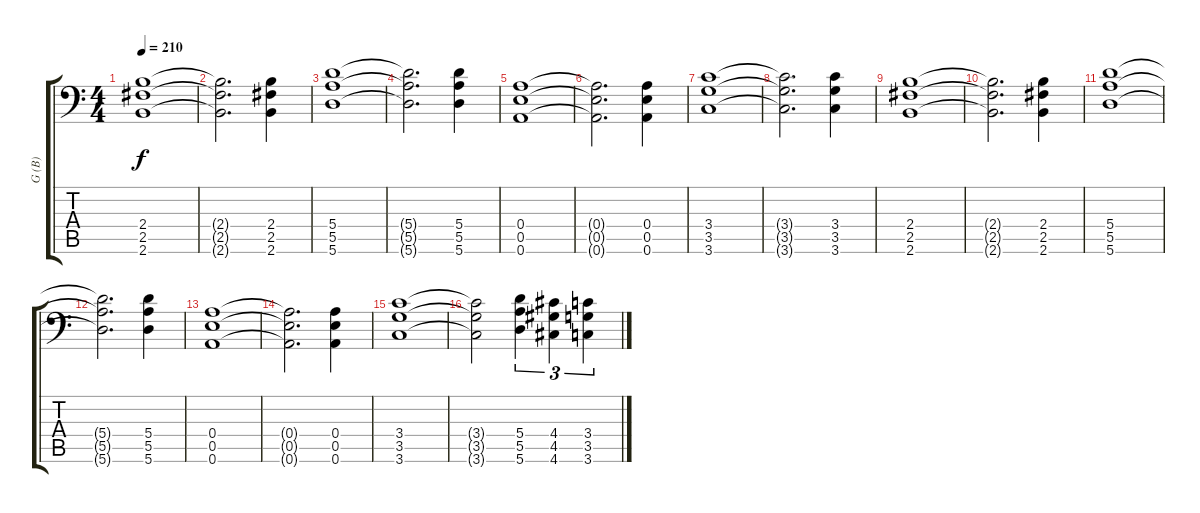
\track ("G (B)" "G (B)") {instrument overdrivenguitar}
\staff {score tabs}
\tuning (D4 A3 D3 A2 E2 A1) {hide}
\ts (4 4)
\tempo 210
\clef f4
\ks c
(2.4 2.5 2.6).1{dy f} |
(2.4{t} 2.5{t} 2.6{t}).2{d} (2.4 2.5 2.6).4 |
(5.4 5.5 5.6).1 |
(5.4{t} 5.5{t} 5.6{t}).2{d} (5.4 5.5 5.6).4 |
(0.4 0.5 0.6).1 |
(0.4{t} 0.5{t} 0.6{t}).2{d} (0.4 0.5 0.6).4 |
(3.4 3.5 3.6).1 |
(3.4{t} 3.5{t} 3.6{t}).2{d} (3.4 3.5 3.6).4 |
(2.4 2.5 2.6).1 |
(2.4{t} 2.5{t} 2.6{t}).2{d} (2.4 2.5 2.6).4 |
(5.4 5.5 5.6).1 |
(5.4{t} 5.5{t} 5.6{t}).2{d} (5.4 5.5 5.6).4 |
(0.4 0.5 0.6).1 |
(0.4{t} 0.5{t} 0.6{t}).2{d} (0.4 0.5 0.6).4 |
(3.4 3.5 3.6).1 |
(3.4{t} 3.5{t} 3.6{t}).2 (5.4 5.5 5.6).4{tu (3 2)} (4.4 4.5 4.6).4{tu (3 2)} (3.4 3.5 3.6).4{tu (3 2)}
